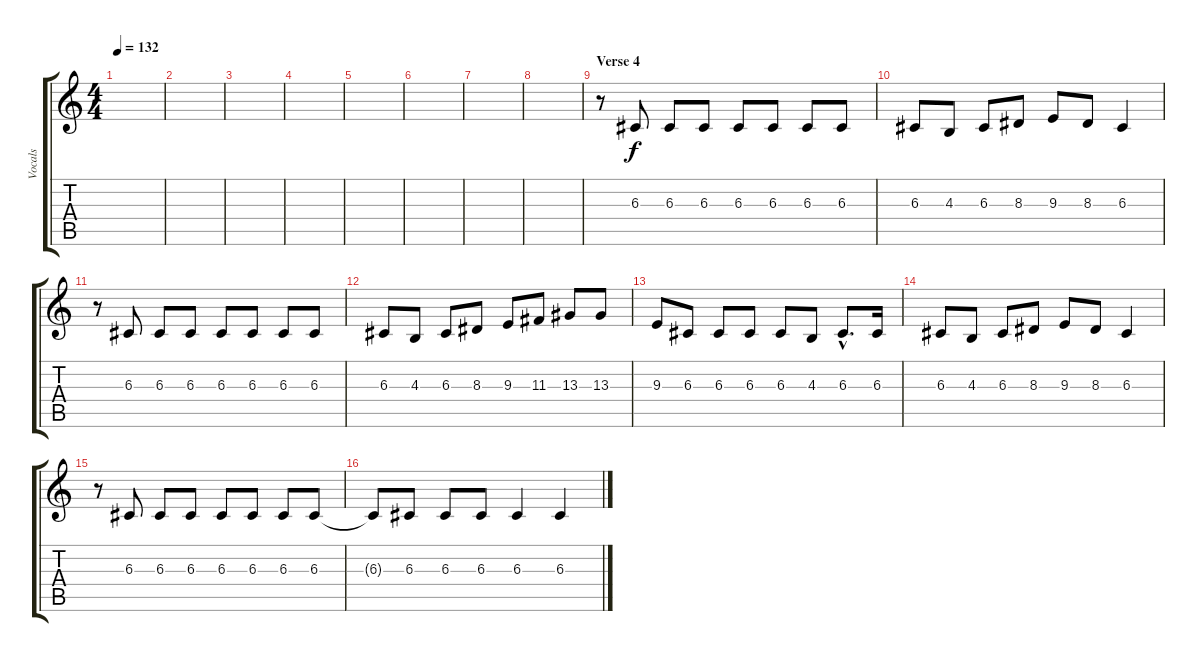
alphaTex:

\track ("Vocals" "Vocals") {instrument sopranosax}
\staff {score tabs}
\tuning (E4 B3 G3 D3 A2 E2) {hide}
\ts (4 4)
\tempo 132
\clef g2
\ks c
|
|
|
|
|
|
|
|
\section ("" "Verse 4")
r.8 6.3.8 6.3.8 6.3.8 6.3.8 6.3.8 6.3.8 6.3.8 |
6.3.8 4.3.8 6.3.8 8.3.8 9.3.8 8.3.8 6.3.4 |
r.8 6.3.8 6.3.8 6.3.8 6.3.8 6.3.8 6.3.8 6.3.8 |
6.3.8 4.3.8 6.3.8 8.3.8 9.3.8 11.3.8 13.3.8 13.3.8 |
9.3.8 6.3.8 6.3.8 6.3.8 6.3.8 4.3.8 6.3{hac}.8{d} 6.3.16 |
6.3.8 4.3.8 6.3.8 8.3.8 9.3.8 8.3.8 6.3.4 |
r.8 6.3.8 6.3.8 6.3.8 6.3.8 6.3.8 6.3.8 6.3.8 |
6.3{t}.8 6.3.8 6.3.8 6.3.8 6.3.4 6.3.4
